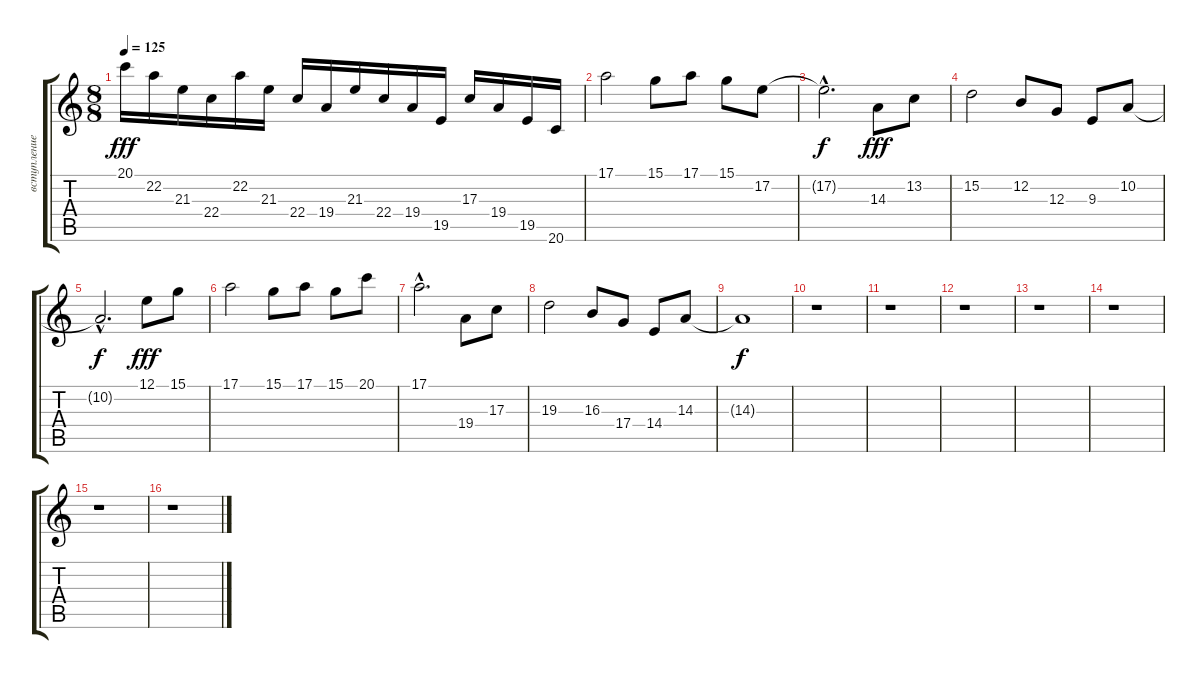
\track ("вступление" "вступление") {instrument pad1newage}
\staff {score tabs}
\tuning (E4 B3 G3 D3 A2 E2) {hide}
\ts (8 8)
\tempo 125
\clef g2
\ks c
20.1.16{dy fff} 22.2.16 21.3.16 22.4.16 22.2.16 21.3.16 22.4.16 19.4.16 21.3.16 22.4.16 19.4.16 19.5.16 17.3.16 19.4.16 19.5.16 20.6.16 |
17.1.2 15.1.8 17.1.8 15.1.8 17.2.8 |
17.2{hac t}.2{d dy f} 14.3.8{dy fff} 13.2.8 |
15.2.2 12.2.8 12.3.8 9.3.8 10.2.8 |
10.2{hac t}.2{d dy f} 12.1.8{dy fff} 15.1.8 |
17.1.2 15.1.8 17.1.8 15.1.8 20.1.8 |
17.1{hac}.2{d} 19.4.8 17.3.8 |
19.3.2 16.3.8 17.4.8 14.4.8 14.3.8 |
14.3{t}.1{dy f} |
r.1 |
r.1 |
r.1 |
r.1 |
r.1 |
r.1 |
r.1
